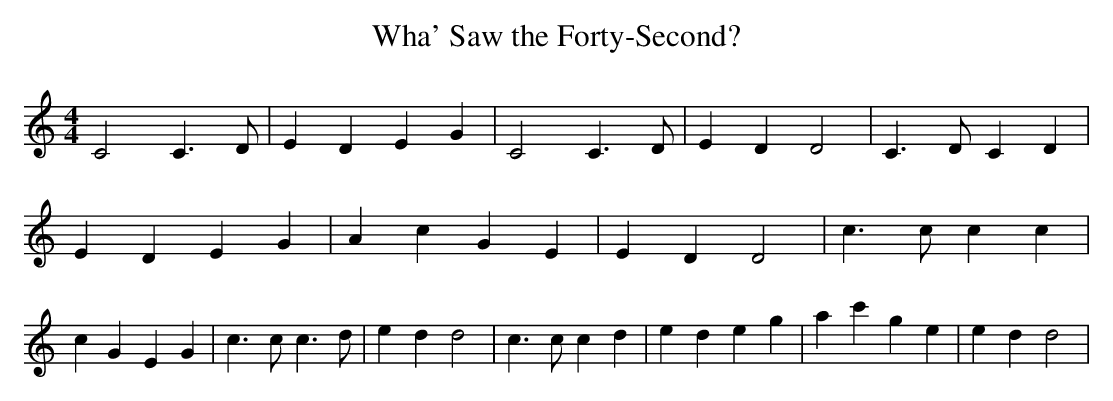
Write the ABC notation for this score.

X:1
T:Wha' Saw the Forty-Second?
M:4/4
L:1/4
K:C
 C2 C3/2 D/2| E D E G| C2 C3/2 D/2| E D D2| C3/2- D/2 C D| E D E G|\
 A c G E| E D D2| c3/2 c/2 c c| c G E G| c3/2 c/2 c3/2 d/2| e d d2|\
 c3/2 c/2 c d| e d e g| a c' g e| e d d2|
